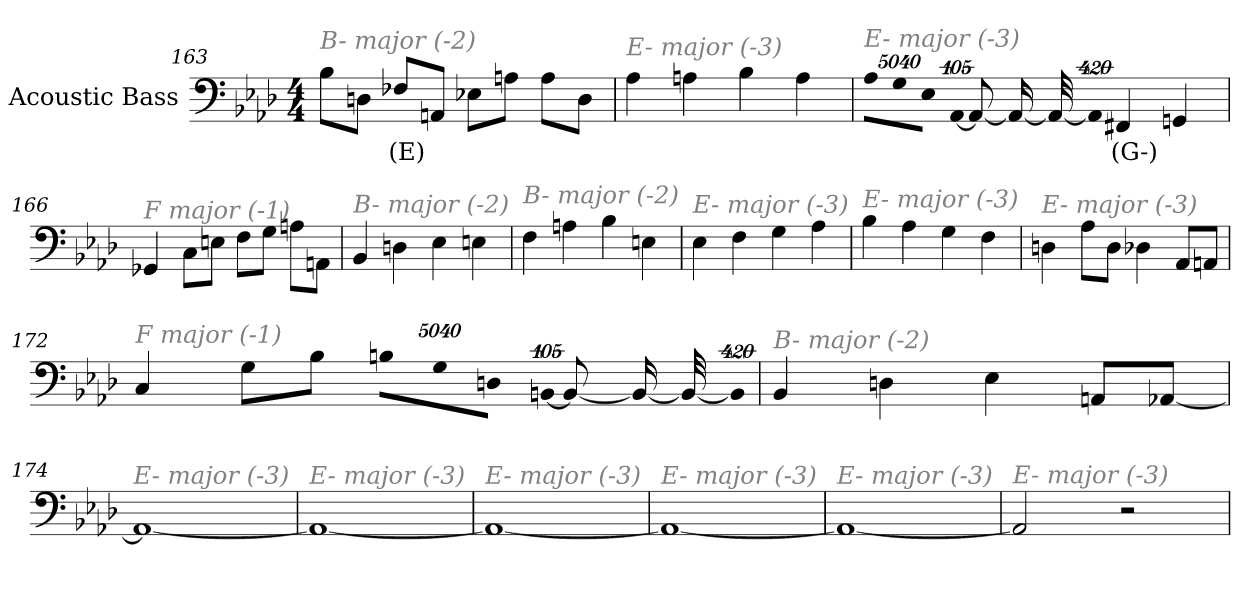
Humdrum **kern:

**kern	**text
*part1	*part1
*staff1	*staff1
*I"Acoustic Bass	*
*clefF4	*
*ITrd7c12	*
*k[b-e-a-d-]	*
*A-:	*
*M4/4	*
=163	=163
!LO:TX:i:color=#808080:t=B- major (-2)	!
8BB-L	.
8DDnJ	.
8FF-XiL	(E)
8AAAnJ	.
8EE-XL	.
8AAnJ	.
8AAL	.
8DDJ	.
=164	=164
!LO:TX:i:color=#808080:t=E- major (-3)	!
4AA-	.
4AAn	.
4BB-	.
4AA	.
=165	=165
!LO:TX:i:color=#808080:t=E- major (-3)	!
!LO:N:vis=8	!
40320%3347AA-L	.
!LO:N:vis=8	!
40320%3347GG	.
!LO:N:vis=8	!
40320%3347EE-J	.
!LO:N:vis=1024	!
[13440%13AAA-	.
8AAA-_	.
16AAA-_	.
32AAA-_	.
!LO:N:vis=1024%31	!
13440%407AAA-]	.
4FFF#Xi	(G-)
4GGGn	.
=166	=166
!LO:TX:i:color=#808080:t=F major (-1)	!
4GGG-X	.
8CCL	.
8EEnJ	.
8FFL	.
8GGJ	.
8AAnL	.
8AAAnJ	.
=167	=167
!LO:TX:i:color=#808080:t=B- major (-2)	!
4BBB-	.
4DDn	.
4EE-	.
4EEn	.
=168	=168
!LO:TX:i:color=#808080:t=B- major (-2)	!
4FF	.
4AAn	.
4BB-	.
4EEn	.
=169	=169
!LO:TX:i:color=#808080:t=E- major (-3)	!
4EE-	.
4FF	.
4GG	.
4AA-	.
=170	=170
!LO:TX:i:color=#808080:t=E- major (-3)	!
4BB-	.
4AA-	.
4GG	.
4FF	.
=171	=171
!LO:TX:i:color=#808080:t=E- major (-3)	!
4DDn	.
8AA-L	.
8DDJ	.
4DD-X	.
8AAA-L	.
8AAAnJ	.
=172	=172
!LO:TX:i:color=#808080:t=F major (-1)	!
4CC	.
8GGL	.
8BB-J	.
!LO:N:vis=8	!
40320%3347BBnL	.
!LO:N:vis=8	!
40320%3347GG	.
!LO:N:vis=8	!
40320%3347DDnJ	.
!LO:N:vis=1024	!
[13440%13BBBn	.
8BBB_	.
16BBB_	.
32BBB_	.
!LO:N:vis=1024%31	!
13440%407BBB]	.
=173	=173
!LO:TX:i:color=#808080:t=B- major (-2)	!
4BBB-	.
4DDn	.
4EE-	.
8AAAnL	.
[8AAA-XJ	.
=174	=174
!LO:TX:i:color=#808080:t=E- major (-3)	!
1AAA-_	.
=175	=175
!LO:TX:i:color=#808080:t=E- major (-3)	!
1AAA-_	.
=176	=176
!LO:TX:i:color=#808080:t=E- major (-3)	!
1AAA-_	.
=177	=177
!LO:TX:i:color=#808080:t=E- major (-3)	!
1AAA-_	.
=178	=178
!LO:TX:i:color=#808080:t=E- major (-3)	!
1AAA-_	.
=179	=179
!LO:TX:i:color=#808080:t=E- major (-3)	!
2AAA-]	.
2r	.
=	=
*-	*-
